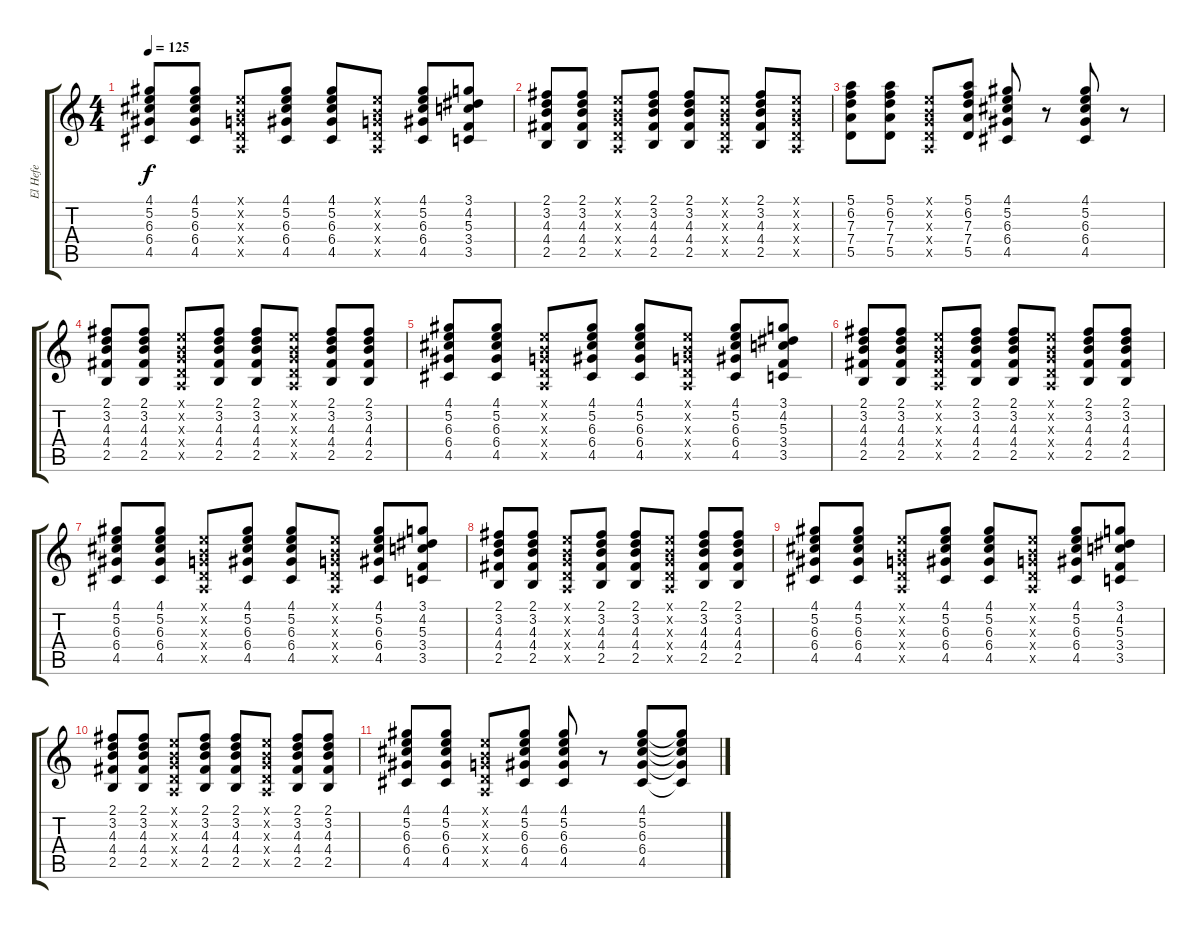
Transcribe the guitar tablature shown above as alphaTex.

\track ("El Hefe" "El Hefe") {instrument electricguitarclean}
\staff {score tabs}
\tuning (E4 B3 G3 D3 A2 E2) {hide}
\ts (4 4)
\tempo 125
\clef g2
\ks c
(4.1 5.2 6.3 6.4 4.5).8{dy f} (4.1 5.2 6.3 6.4 4.5).8 (0.1{x} 0.2{x} 0.3{x} 0.4{x} 0.5{x}).8 (4.1 5.2 6.3 6.4 4.5).8 (4.1 5.2 6.3 6.4 4.5).8 (0.1{x} 0.2{x} 0.3{x} 0.4{x} 0.5{x}).8 (4.1 5.2 6.3 6.4 4.5).8 (3.1 4.2 5.3 3.4 3.5).8 |
(2.1 3.2 4.3 4.4 2.5).8 (2.1 3.2 4.3 4.4 2.5).8 (0.1{x} 0.2{x} 0.3{x} 0.4{x} 0.5{x}).8 (2.1 3.2 4.3 4.4 2.5).8 (2.1 3.2 4.3 4.4 2.5).8 (0.1{x} 0.2{x} 0.3{x} 0.4{x} 0.5{x}).8 (2.1 3.2 4.3 4.4 2.5).8 (0.1{x} 0.2{x} 0.3{x} 0.4{x} 0.5{x}).8 |
(5.1 6.2 7.3 7.4 5.5).8 (5.1 6.2 7.3 7.4 5.5).8 (0.1{x} 0.2{x} 0.3{x} 0.4{x} 0.5{x}).8 (5.1 6.2 7.3 7.4 5.5).8 (4.1 5.2 6.3 6.4 4.5).8 r.8 (4.1 5.2 6.3 6.4 4.5).8 r.8 |
(2.1 3.2 4.3 4.4 2.5).8 (2.1 3.2 4.3 4.4 2.5).8 (0.1{x} 0.2{x} 0.3{x} 0.4{x} 0.5{x}).8 (2.1 3.2 4.3 4.4 2.5).8 (2.1 3.2 4.3 4.4 2.5).8 (0.1{x} 0.2{x} 0.3{x} 0.4{x} 0.5{x}).8 (2.1 3.2 4.3 4.4 2.5).8 (2.1 3.2 4.3 4.4 2.5).8 |
(4.1 5.2 6.3 6.4 4.5).8 (4.1 5.2 6.3 6.4 4.5).8 (0.1{x} 0.2{x} 0.3{x} 0.4{x} 0.5{x}).8 (4.1 5.2 6.3 6.4 4.5).8 (4.1 5.2 6.3 6.4 4.5).8 (0.1{x} 0.2{x} 0.3{x} 0.4{x} 0.5{x}).8 (4.1 5.2 6.3 6.4 4.5).8 (3.1 4.2 5.3 3.4 3.5).8 |
(2.1 3.2 4.3 4.4 2.5).8 (2.1 3.2 4.3 4.4 2.5).8 (0.1{x} 0.2{x} 0.3{x} 0.4{x} 0.5{x}).8 (2.1 3.2 4.3 4.4 2.5).8 (2.1 3.2 4.3 4.4 2.5).8 (0.1{x} 0.2{x} 0.3{x} 0.4{x} 0.5{x}).8 (2.1 3.2 4.3 4.4 2.5).8 (2.1 3.2 4.3 4.4 2.5).8 |
(4.1 5.2 6.3 6.4 4.5).8 (4.1 5.2 6.3 6.4 4.5).8 (0.1{x} 0.2{x} 0.3{x} 0.4{x} 0.5{x}).8 (4.1 5.2 6.3 6.4 4.5).8 (4.1 5.2 6.3 6.4 4.5).8 (0.1{x} 0.2{x} 0.3{x} 0.4{x} 0.5{x}).8 (4.1 5.2 6.3 6.4 4.5).8 (3.1 4.2 5.3 3.4 3.5).8 |
(2.1 3.2 4.3 4.4 2.5).8 (2.1 3.2 4.3 4.4 2.5).8 (0.1{x} 0.2{x} 0.3{x} 0.4{x} 0.5{x}).8 (2.1 3.2 4.3 4.4 2.5).8 (2.1 3.2 4.3 4.4 2.5).8 (0.1{x} 0.2{x} 0.3{x} 0.4{x} 0.5{x}).8 (2.1 3.2 4.3 4.4 2.5).8 (2.1 3.2 4.3 4.4 2.5).8 |
(4.1 5.2 6.3 6.4 4.5).8 (4.1 5.2 6.3 6.4 4.5).8 (0.1{x} 0.2{x} 0.3{x} 0.4{x} 0.5{x}).8 (4.1 5.2 6.3 6.4 4.5).8 (4.1 5.2 6.3 6.4 4.5).8 (0.1{x} 0.2{x} 0.3{x} 0.4{x} 0.5{x}).8 (4.1 5.2 6.3 6.4 4.5).8 (3.1 4.2 5.3 3.4 3.5).8 |
(2.1 3.2 4.3 4.4 2.5).8 (2.1 3.2 4.3 4.4 2.5).8 (0.1{x} 0.2{x} 0.3{x} 0.4{x} 0.5{x}).8 (2.1 3.2 4.3 4.4 2.5).8 (2.1 3.2 4.3 4.4 2.5).8 (0.1{x} 0.2{x} 0.3{x} 0.4{x} 0.5{x}).8 (2.1 3.2 4.3 4.4 2.5).8 (2.1 3.2 4.3 4.4 2.5).8 |
(4.1 5.2 6.3 6.4 4.5).8 (4.1 5.2 6.3 6.4 4.5).8 (0.1{x} 0.2{x} 0.3{x} 0.4{x} 0.5{x}).8 (4.1 5.2 6.3 6.4 4.5).8 (4.1 5.2 6.3 6.4 4.5).8 r.8 (4.1 5.2 6.3 6.4 4.5).8 (4.1{t} 5.2{t} 6.3{t} 6.4{t} 4.5{t}).8
